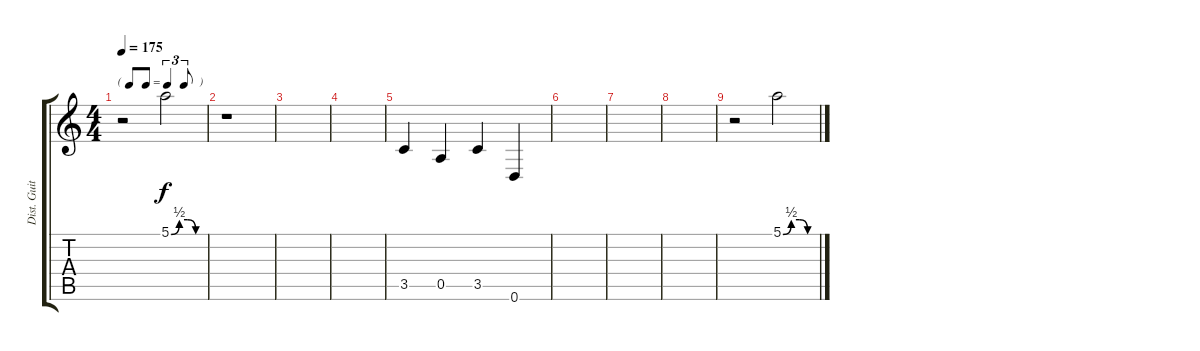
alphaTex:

\track ("Dist. Guitar" "Dist. Guit") {instrument distortionguitar}
\staff {score tabs}
\tuning (E4 B3 G3 D3 A2 D2) {hide}
\ts (4 4)
\tf triplet8th
\tempo 175
\clef g2
\ks c
r.2{dy f} 5.1{be (custom 0 0 15 2 30 2 45 0 60 0)}.2{volume 11} |
r.1 |
|
|
3.5.4 0.5.4 3.5.4 0.6.4 |
|
|
|
r.2 5.1{be (custom 0 0 15 2 30 2 45 0 60 0)}.2
